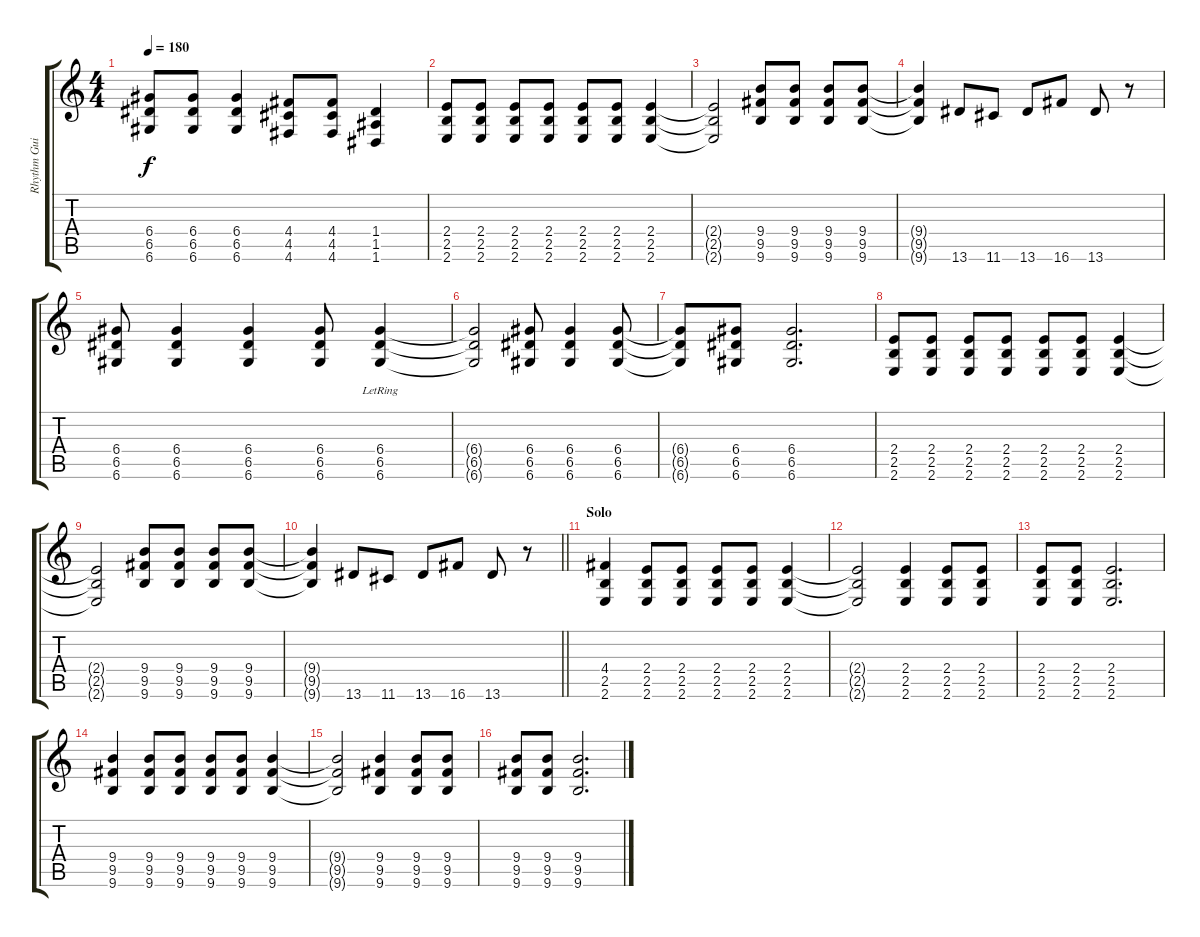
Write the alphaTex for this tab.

\track ("Rhythm Guitar" "Rhythm Gui") {instrument overdrivenguitar}
\staff {score tabs}
\tuning (E4 B3 G3 D3 A2 D2) {hide}
\ts (4 4)
\tempo 180
\clef g2
\ks c
(6.4{t} 6.5{t} 6.6{t}).8{dy f} (6.4 6.5 6.6).8 (6.4 6.5 6.6).4 (4.4 4.5 4.6).8 (4.4 4.5 4.6).8 (1.4 1.5 1.6).4 |
(2.4 2.5 2.6).8 (2.4 2.5 2.6).8 (2.4 2.5 2.6).8 (2.4 2.5 2.6).8 (2.4 2.5 2.6).8 (2.4 2.5 2.6).8 (2.4 2.5 2.6).4 |
(2.4{t} 2.5{t} 2.6{t}).2 (9.4 9.5 9.6).8 (9.4 9.5 9.6).8 (9.4 9.5 9.6).8 (9.4 9.5 9.6).8 |
(9.4{t} 9.5{t} 9.6{t}).4 13.6.8 11.6.8 13.6.8 16.6.8 13.6.8 r.8 |
(6.4 6.5 6.6).8 (6.4 6.5 6.6).4 (6.4 6.5 6.6).4 (6.4 6.5 6.6).8 (6.4 6.5 6.6{lr}).4 |
(6.4{t} 6.5{t} 6.6{t}).2 (6.4 6.5 6.6).8 (6.4 6.5 6.6).4 (6.4 6.5 6.6).8 |
(6.4{t} 6.5{t} 6.6{t}).8 (6.4 6.5 6.6).8 (6.4 6.5 6.6).2{d} |
(2.4 2.5 2.6).8 (2.4 2.5 2.6).8 (2.4 2.5 2.6).8 (2.4 2.5 2.6).8 (2.4 2.5 2.6).8 (2.4 2.5 2.6).8 (2.4 2.5 2.6).4 |
(2.4{t} 2.5{t} 2.6{t}).2 (9.4 9.5 9.6).8 (9.4 9.5 9.6).8 (9.4 9.5 9.6).8 (9.4 9.5 9.6).8 |
\barLineRight lightlight
(9.4{t} 9.5{t} 9.6{t}).4 13.6.8 11.6.8 13.6.8 16.6.8 13.6.8 r.8 |
\section ("" "Solo")
(4.4 2.5 2.6).4 (2.4 2.5 2.6).8 (2.4 2.5 2.6).8 (2.4 2.5 2.6).8 (2.4 2.5 2.6).8 (2.4 2.5 2.6).4 |
(2.4{t} 2.5{t} 2.6{t}).2 (2.4 2.5 2.6).4 (2.4 2.5 2.6).8 (2.4 2.5 2.6).8 |
(2.4 2.5 2.6).8 (2.4 2.5 2.6).8 (2.4 2.5 2.6).2{d} |
(9.4 9.5 9.6).4 (9.4 9.5 9.6).8 (9.4 9.5 9.6).8 (9.4 9.5 9.6).8 (9.4 9.5 9.6).8 (9.4 9.5 9.6).4 |
(9.4{t} 9.5{t} 9.6{t}).2 (9.4 9.5 9.6).4 (9.4 9.5 9.6).8 (9.4 9.5 9.6).8 |
(9.4 9.5 9.6).8 (9.4 9.5 9.6).8 (9.4 9.5 9.6).2{d}
